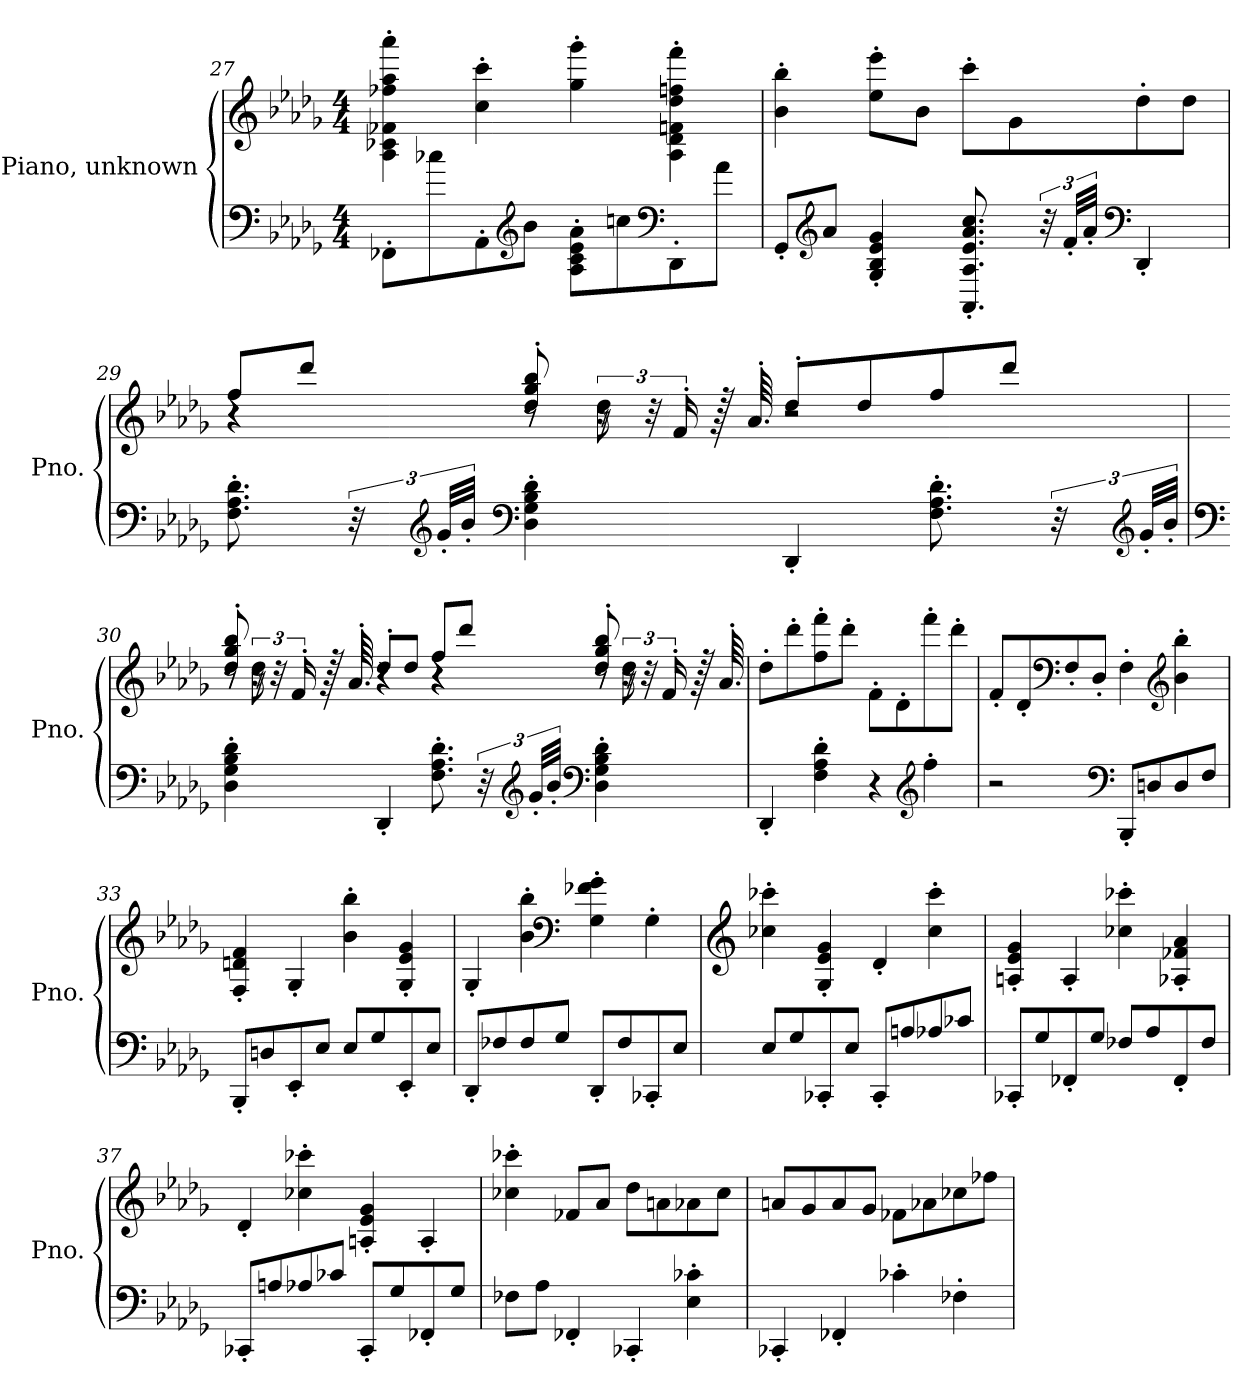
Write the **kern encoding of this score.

**kern	**kern
*part1	*part1
*staff2	*staff1
*I"Piano, unknown	*
*I'Pno.	*
*clefF4	*clefG2
*k[b-e-a-d-g-]	*k[b-e-a-d-g-]
*M4/4	*M4/4
=27	=27
8FF-X'\L	4A-\' 4c-X\' 4f-X\' 4ff-X\' 4aa-\' 4aaa-\'
8cc-X\	.
8AA-'\	4cc\' 4ccc\'
*clefG2	*
8b-\J	.
8A-\' 8c\' 8e-\' 8a-\'L	4gg-\' 4ggg-\'
8ccn\	.
*clefF4	*
8DD-'\	4A-\' 4d-\' 4fn\' 4dd-\' 4ffn\' 4fff\'
8a-\J	.
!!LO:LB:g=z
=28	=28
8GG-'/L	4b-\' 4bb-\'
*clefG2	*
8a-/J	.
4G-/' 4B-/' 4e-/' 4g-/'	8ee-\' 8eee-\'L
.	8b-\J
8.AA-/' 8.A-/' 8.e-/' 8.a-/' 8.cc/'	8ccc'\L
.	8g-\
48r	.
48f'/LLL	.
48a-'/JJJ	.
*clefF4	*
4DD-'/	8dd-'\
.	8dd-\J
=29	=29
*	*^
*	*	*^
8.F\' 8.A-\' 8.d-\'	8ff/L	4r	4r
.	8ddd-/J	.	.
48r	.	.	.
*clefG2	*	*	*
48g-'/LLL	.	.	.
48b-'/JJJ	.	.	.
*clefF4	*	*	*
4D-\' 4G-\' 4B-\' 4d-\'	8dd-/' 8gg-/' 8bb-/'	8r	8r
.	12r	8dd-\	16r
.	.	.	32r
.	24f'/	.	.
.	.	.	128r
.	.	.	64.a-'/
4DD-'/	8dd-'/L	2r	2r
.	8dd-/	.	.
8.F\' 8.A-\' 8.d-\'	8ff/	.	.
.	8ddd-/J	.	.
48r	.	.	.
*clefG2	*	*	*
48g-'/LLL	.	.	.
48b-'/JJJ	.	.	.
!!LO:LB:g=z	!!	!!
=30	=30	=30	=30
*clefF4	*	*	*
4D-\' 4G-\' 4B-\' 4d-\'	8dd-/' 8gg-/' 8bb-/'	8r	8r
.	12r	8dd-\	16r
.	.	.	32r
.	24f'/	.	.
.	.	.	128r
.	.	.	64.a-'/
4DD-'/	8dd-'/L	4r	4r
.	8dd-/J	.	.
8.F\' 8.A-\' 8.d-\'	8ff/L	4r	4r
.	8ddd-/J	.	.
48r	.	.	.
*clefG2	*	*	*
48g-'/LLL	.	.	.
48b-'/JJJ	.	.	.
*clefF4	*	*	*
4D-\' 4G-\' 4B-\' 4d-\'	8dd-/' 8gg-/' 8bb-/'	8r	8r
.	12r	8dd-\	16r
.	.	.	32r
.	24f'/	.	.
.	.	.	128r
.	.	.	64.a-'/
*	*v	*v	*v
=31	=31
4DD-'/	8dd-'\L
.	8ddd-'\
4F\' 4A-\' 4d-\'	8ff\' 8fff\'
.	8ddd-'\J
4r	8f'\L
.	8d-'\
*clefG2	*
4ff'\	8fff'\
.	8ddd-'\J
!!LO:LB:g=z
=32	=32
2r	8f'/L
.	8d-'/
*	*clefF4
.	8F'/
.	8D-'/J
*clefF4	*
8BBB-'/L	4F'\
8Dn/	.
*	*clefG2
8D/	4b-\' 4bb-\'
8F/J	.
=33	=33
8BBB-'/L	4F/' 4dn/' 4f/'
8Dn/	.
8EE-'/	4G-'/
8E-/J	.
8E-/L	4b-\' 4bb-\'
8G-/	.
8EE-'/	4G-/' 4e-/' 4g-/'
8E-/J	.
=34	=34
8DD-'/L	4G-'/
8F-X/	.
8F-/	4b-\' 4bb-\'
8G-/J	.
*	*clefF4
8DD-'/L	4G-\' 4f-X\' 4g-\'
8F-/	.
8CC-X'/	4G-'\
8E-/J	.
!!LO:PB:g=z
=35	=35
*	*clefG2
8E-/L	4cc-X\' 4ccc-X\'
8G-/	.
8CC-X'/	4G-/' 4e-/' 4g-/'
8E-/J	.
8CC-'/L	4d-'/
8An/	.
8A-X/	4cc-\' 4ccc-\'
8c-X/J	.
=36	=36
8CC-X'/L	4An/' 4e-/' 4g-/'
8G-/	.
8FF-X'/	4A'/
8G-/J	.
8F-X/L	4cc-X\' 4ccc-X\'
8A-/	.
8FF-'/	4A-X/' 4f-X/' 4a-/'
8F-/J	.
=37	=37
8CC-X'/L	4d-'/
8An/	.
8A-X/	4cc-X\' 4ccc-X\'
8c-X/J	.
8CC-'/L	4An/' 4e-/' 4g-/'
8G-/	.
8FF-X'/	4A'/
8G-/J	.
!!LO:LB:g=z
=38	=38
8F-X\L	4cc-X\' 4ccc-X\'
8A-\J	.
4FF-X'/	8f-X/L
.	8a-/J
4CC-X'/	8dd-\L
.	8an\
4E-\' 4c-X\'	8a-X\
.	8cc-\J
=39	=39
4CC-X'/	8an/L
.	8g-/
4FF-X'/	8a/
.	8g-/J
4c-X'\	8f-X\L
.	8a-X\
4F-X'\	8cc-X\
.	8ff-X\J
=	=
*-	*-
